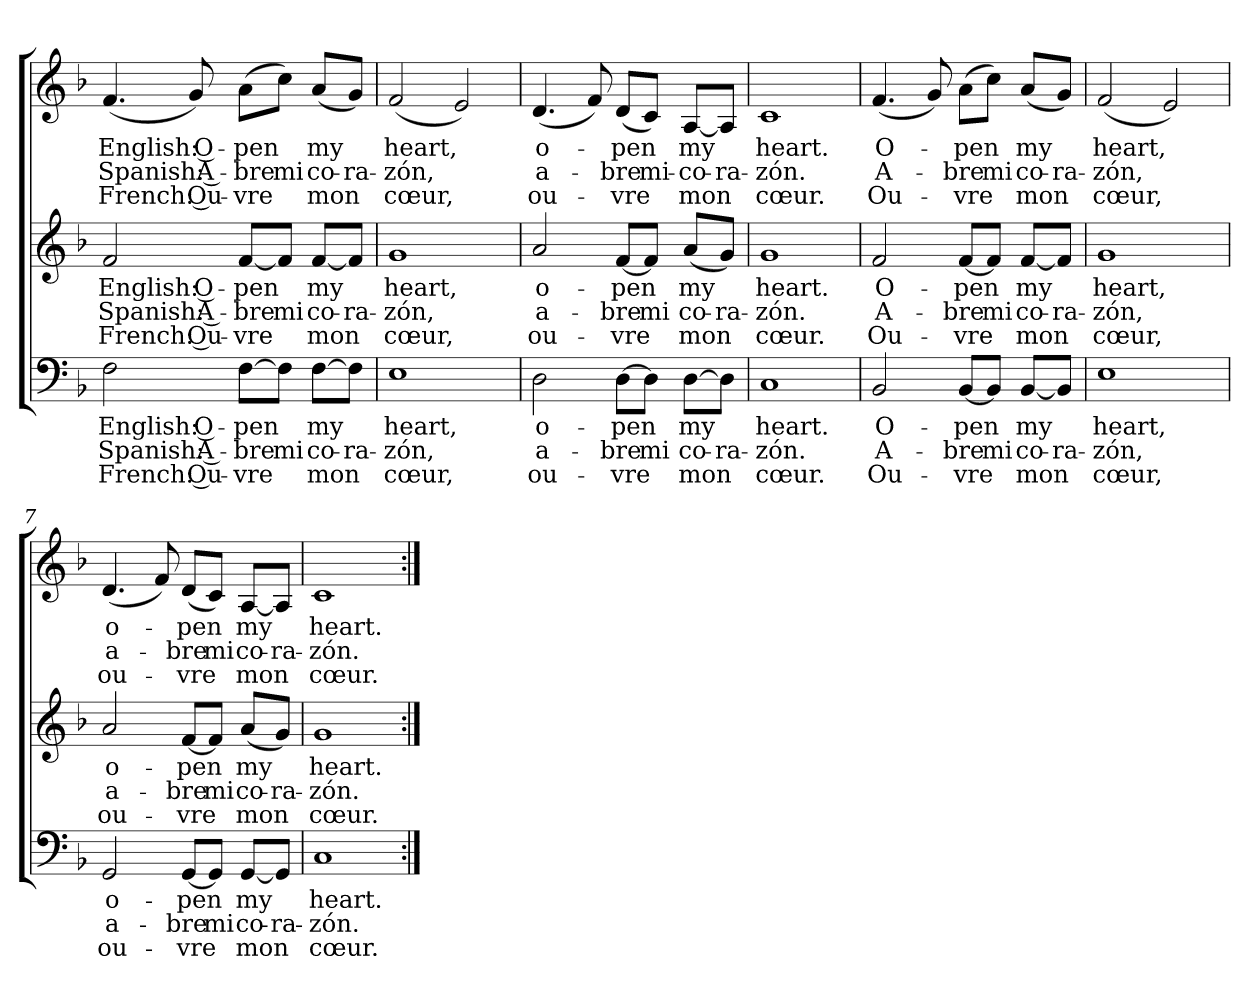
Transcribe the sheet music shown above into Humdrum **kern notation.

**kern	**text	**text	**text	**kern	**text	**text	**text	**kern	**text	**text	**text
*part1	*part1	*part1	*part1	*part1	*part1	*part1	*part1	*part1	*part1	*part1	*part1
*staff3	*staff3	*staff3	*staff3	*staff2	*staff2	*staff2	*staff2	*staff1	*staff1	*staff1	*staff1
*clefF4	*	*	*	*clefG2	*	*	*	*clefG2	*	*	*
*k[b-]	*	*	*	*k[b-]	*	*	*	*k[b-]	*	*	*
=1	=1	=1	=1	=1	=1	=1	=1	=1	=1	=1	=1
2F	English: O-	Spanish: A-	French: Ou-	2f/	English: O-	Spanish: A-	French: Ou-	(4.f/	English: O-	Spanish: A-	French: Ou-
.	.	.	.	.	.	.	.	8g/)	.	.	.
[8FL	-pen	-bre	-vre	[8f/L	-pen	-bre	-vre	(>8aL	-pen	-bre	-vre
8F\J]	.	mi	.	8fJ]	.	mi	.	8ccJ)	.	mi	.
[8FL	my	co-	mon	[8fL	my	co-	mon	(<8aL	my	co-	mon
8F\J]	.	-ra-	.	8f/J]	.	-ra-	.	8gJ)	.	-ra-	.
=2	=2	=2	=2	=2	=2	=2	=2	=2	=2	=2	=2
1E	heart,	-zón,	cœur,	1g	heart,	-zón,	cœur,	(2f/	heart,	-zón,	cœur,
.	.	.	.	.	.	.	.	2e/)	.	.	.
=3	=3	=3	=3	=3	=3	=3	=3	=3	=3	=3	=3
2D\	o-	a-	ou-	2a/	o-	a-	ou-	(<4.d/	o-	a-	ou-
.	.	.	.	.	.	.	.	8f/)	.	.	.
[8D\L	-pen	-bre	-vre	[8fL	-pen	bre	-vre	(<8dL	-pen	-bre	-vre
8D\J]	.	mi	.	8f/J]	.	mi	.	8cJ)	.	mi-	.
[8DL	my	co-	mon	(8aL	my	co-	mon	[8AL	my	co-	mon
8D\J]	.	-ra-	.	8gJ)	.	-ra-	.	8A/J]	.	-ra-	.
=4	=4	=4	=4	=4	=4	=4	=4	=4	=4	=4	=4
1C	heart.	-zón.	cœur.	1g	heart.	-zón.	cœur.	1c	heart.	-zón.	cœur.
!!LO:LB:g=z
=5	=5	=5	=5	=5	=5	=5	=5	=5	=5	=5	=5
2BB-/	O-	A-	Ou-	2f/	O-	A-	Ou-	(4.f/	O-	A-	Ou-
.	.	.	.	.	.	.	.	8g/)	.	.	.
[8BB-/L	-pen	-bre	-vre	[8f/L	-pen	-bre	-vre	(>8aL	-pen	-bre	-vre
8BB-/J]	.	mi	.	8fJ]	.	mi	.	8ccJ)	.	mi	.
[8BB-/L	my	co-	mon	[8fL	my	co-	mon	(<8aL	my	co-	mon
8BB-/J]	.	-ra-	.	8f/J]	.	-ra-	.	8gJ)	.	-ra-	.
=6	=6	=6	=6	=6	=6	=6	=6	=6	=6	=6	=6
1E	heart,	-zón,	cœur,	1g	heart,	-zón,	cœur,	(2f/	heart,	-zón,	cœur,
.	.	.	.	.	.	.	.	2e/)	.	.	.
=7	=7	=7	=7	=7	=7	=7	=7	=7	=7	=7	=7
2GG/	o-	a-	ou-	2a/	o-	a-	ou-	(<4.d/	o-	a-	ou-
.	.	.	.	.	.	.	.	8f/)	.	.	.
[8GG/L	-pen	bre	-vre	[8fL	-pen	bre	-vre	(<8dL	-pen	-bre	-vre
8GG/J]	.	mi	.	8f/J]	.	mi	.	8cJ)	.	mi	.
[8GG/L	my	co-	mon	(<8aL	my	co-	mon	[8AL	my	co-	mon
8GG/J]	.	-ra-	.	8gJ)	.	-ra-	.	8A/J]	.	-ra-	.
=8	=8	=8	=8	=8	=8	=8	=8	=8	=8	=8	=8
1C	heart.	-zón.	cœur.	1g	heart.	-zón.	cœur.	1c	heart.	-zón.	cœur.
=:|!	=:|!	=:|!	=:|!	=:|!	=:|!	=:|!	=:|!	=:|!	=:|!	=:|!	=:|!
*-	*-	*-	*-	*-	*-	*-	*-	*-	*-	*-	*-
